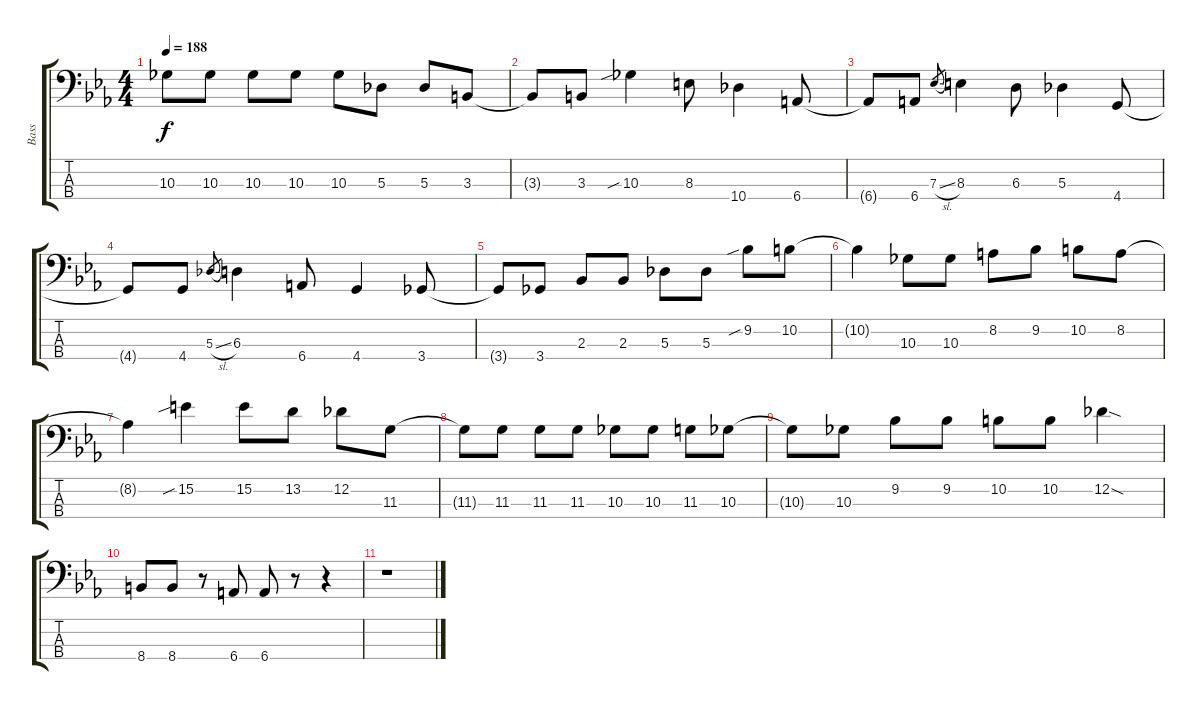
\track ("Bass" "Bass") {instrument electricbasspick}
\staff {score tabs}
\tuning (Gb2 Db2 Ab1 Eb1) {hide}
\ts (4 4)
\tempo 188
\clef f4
\ks eb
10.3{t}.8{dy f} 10.3.8 10.3.8 10.3.8 10.3.8 5.3.8 5.3.8 3.3.8 |
3.3{t}.8 3.3.8 10.3{sib}.4 8.3.8 10.4.4 6.4.8 |
6.4{t}.8 6.4.8 7.3{sl}.8{gr} 8.3.4 6.3.8 5.3.4 4.4.8 |
4.4{t}.8 4.4.8 5.3{sl}.8{gr} 6.3.4 6.4.8 4.4.4 3.4.8 |
3.4{t}.8 3.4.8 2.3.8 2.3.8 5.3.8 5.3.8 9.2{sib}.8 10.2.8 |
10.2{t}.4 10.3.8 10.3.8 8.2.8 9.2.8 10.2.8 8.2.8 |
8.2{t}.4 15.2{sib}.4 15.2.8 13.2.8 12.2.8 11.3.8 |
11.3{t}.8 11.3.8 11.3.8 11.3.8 10.3.8 10.3.8 11.3.8 10.3.8 |
10.3{t}.8 10.3.8 9.2.8 9.2.8 10.2.8 10.2.8 12.2{sod}.4 |
8.4.8 8.4.8 r.8 6.4.8 6.4.8 r.8 r.4 |
r.1
